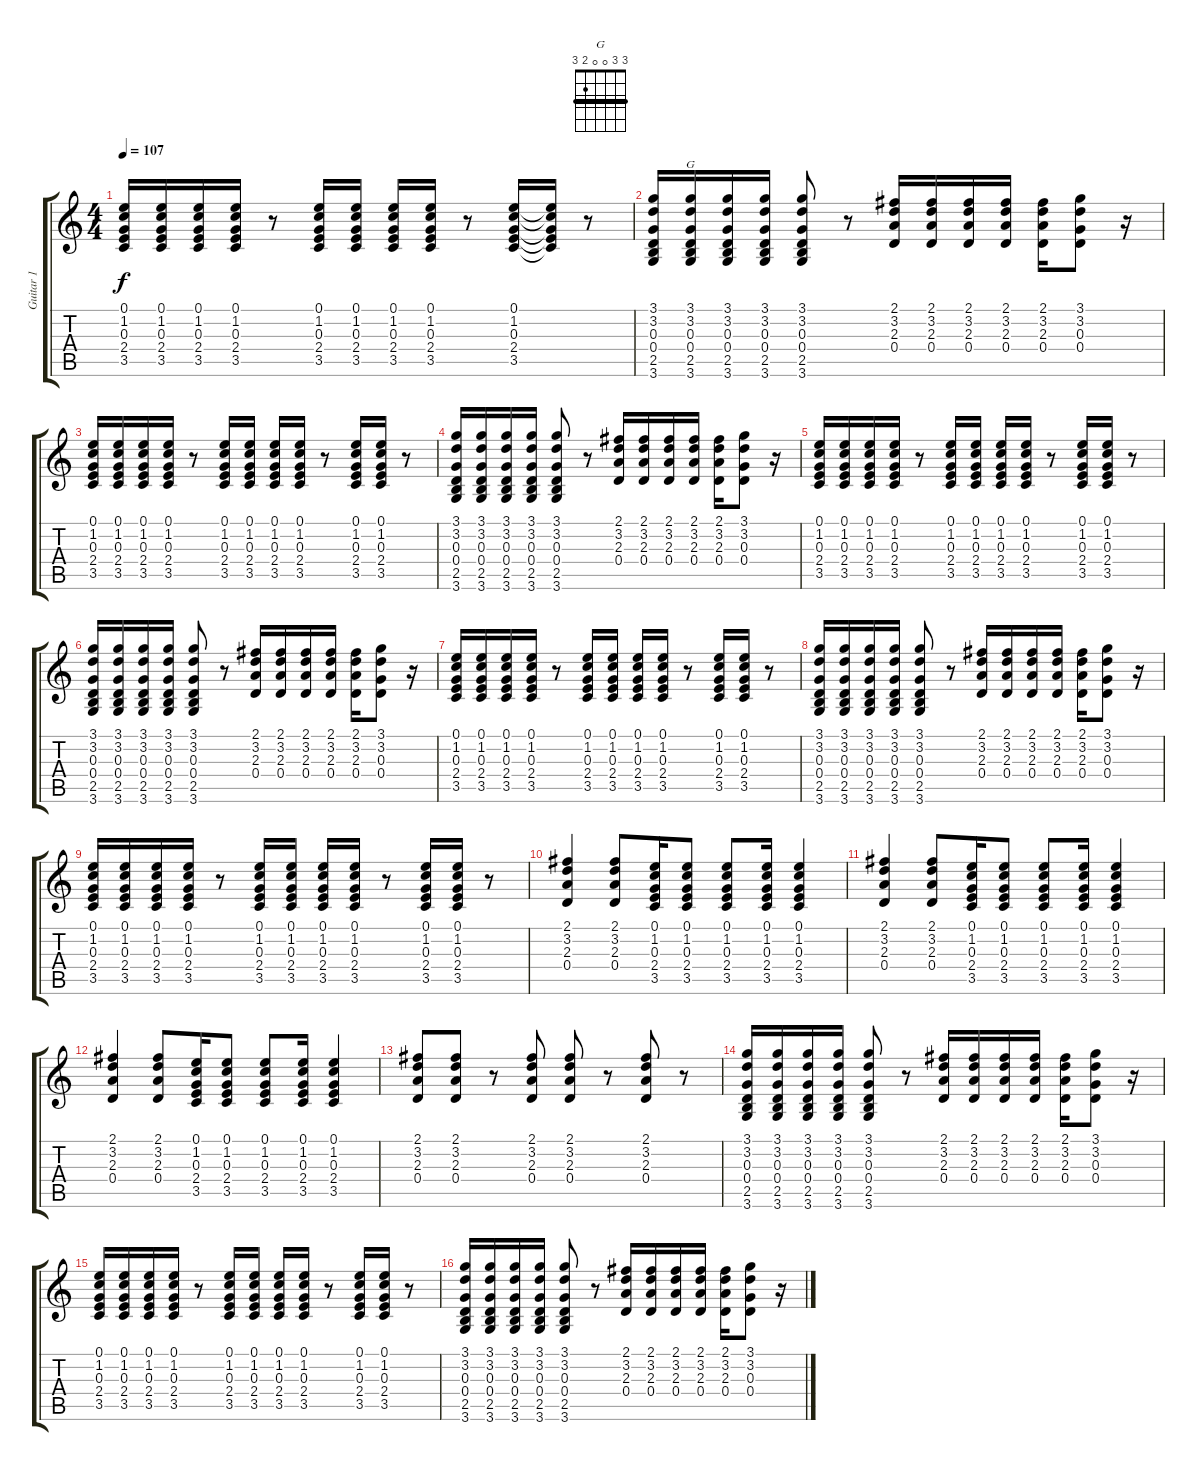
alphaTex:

\track ("Guitar 1" "Guitar 1") {instrument distortionguitar}
\staff {score tabs}
\tuning (E4 B3 G3 D3 A2 E2) {hide}
\chord ("G" 3 3 0 0 2 3) {barre 3}
\ts (4 4)
\tempo 107
\clef g2
\ks c
(0.1 1.2 0.3 2.4 3.5).16{dy f} (0.1 1.2 0.3 2.4 3.5).16 (0.1 1.2 0.3 2.4 3.5).16 (0.1 1.2 0.3 2.4 3.5).16 r.8 (0.1 1.2 0.3 2.4 3.5).16 (0.1 1.2 0.3 2.4 3.5).16 (0.1 1.2 0.3 2.4 3.5).16 (0.1 1.2 0.3 2.4 3.5).16 r.8 (0.1 1.2 0.3 2.4 3.5).16 (0.1{t} 1.2{t} 0.3{t} 2.4{t} 3.5{t}).16 r.8 |
(3.1 3.2 0.3 0.4 2.5 3.6).16{instrument electricguitarmuted} (3.1 3.2 0.3 0.4 2.5 3.6).16{ch "G"} (3.1 3.2 0.3 0.4 2.5 3.6).16 (3.1 3.2 0.3 0.4 2.5 3.6).16 (3.1 3.2 0.3 0.4 2.5 3.6).8 r.8 (2.1 3.2 2.3 0.4).16 (2.1 3.2 2.3 0.4).16 (2.1 3.2 2.3 0.4).16 (2.1 3.2 2.3 0.4).16 (2.1 3.2 2.3 0.4).16 (3.1 3.2 0.3 0.4).8 r.16 |
(0.1 1.2 0.3 2.4 3.5).16 (0.1 1.2 0.3 2.4 3.5).16 (0.1 1.2 0.3 2.4 3.5).16 (0.1 1.2 0.3 2.4 3.5).16 r.8 (0.1 1.2 0.3 2.4 3.5).16 (0.1 1.2 0.3 2.4 3.5).16 (0.1 1.2 0.3 2.4 3.5).16 (0.1 1.2 0.3 2.4 3.5).16 r.8 (0.1 1.2 0.3 2.4 3.5).16 (0.1 1.2 0.3 2.4 3.5).16 r.8 |
(3.1 3.2 0.3 0.4 2.5 3.6).16 (3.1 3.2 0.3 0.4 2.5 3.6).16 (3.1 3.2 0.3 0.4 2.5 3.6).16 (3.1 3.2 0.3 0.4 2.5 3.6).16 (3.1 3.2 0.3 0.4 2.5 3.6).8 r.8 (2.1 3.2 2.3 0.4).16 (2.1 3.2 2.3 0.4).16 (2.1 3.2 2.3 0.4).16 (2.1 3.2 2.3 0.4).16 (2.1 3.2 2.3 0.4).16 (3.1 3.2 0.3 0.4).8 r.16 |
(0.1 1.2 0.3 2.4 3.5).16 (0.1 1.2 0.3 2.4 3.5).16 (0.1 1.2 0.3 2.4 3.5).16 (0.1 1.2 0.3 2.4 3.5).16 r.8 (0.1 1.2 0.3 2.4 3.5).16 (0.1 1.2 0.3 2.4 3.5).16 (0.1 1.2 0.3 2.4 3.5).16 (0.1 1.2 0.3 2.4 3.5).16 r.8 (0.1 1.2 0.3 2.4 3.5).16 (0.1 1.2 0.3 2.4 3.5).16 r.8 |
(3.1 3.2 0.3 0.4 2.5 3.6).16{instrument distortionguitar} (3.1 3.2 0.3 0.4 2.5 3.6).16 (3.1 3.2 0.3 0.4 2.5 3.6).16 (3.1 3.2 0.3 0.4 2.5 3.6).16 (3.1 3.2 0.3 0.4 2.5 3.6).8 r.8 (2.1 3.2 2.3 0.4).16{instrument electricguitarmuted} (2.1 3.2 2.3 0.4).16 (2.1 3.2 2.3 0.4).16 (2.1 3.2 2.3 0.4).16 (2.1 3.2 2.3 0.4).16 (3.1 3.2 0.3 0.4).8 r.16 |
(0.1 1.2 0.3 2.4 3.5).16 (0.1 1.2 0.3 2.4 3.5).16 (0.1 1.2 0.3 2.4 3.5).16 (0.1 1.2 0.3 2.4 3.5).16 r.8 (0.1 1.2 0.3 2.4 3.5).16 (0.1 1.2 0.3 2.4 3.5).16 (0.1 1.2 0.3 2.4 3.5).16 (0.1 1.2 0.3 2.4 3.5).16 r.8 (0.1 1.2 0.3 2.4 3.5).16 (0.1 1.2 0.3 2.4 3.5).16 r.8 |
(3.1 3.2 0.3 0.4 2.5 3.6).16 (3.1 3.2 0.3 0.4 2.5 3.6).16 (3.1 3.2 0.3 0.4 2.5 3.6).16 (3.1 3.2 0.3 0.4 2.5 3.6).16 (3.1 3.2 0.3 0.4 2.5 3.6).8 r.8 (2.1 3.2 2.3 0.4).16 (2.1 3.2 2.3 0.4).16 (2.1 3.2 2.3 0.4).16 (2.1 3.2 2.3 0.4).16 (2.1 3.2 2.3 0.4).16 (3.1 3.2 0.3 0.4).8 r.16 |
(0.1 1.2 0.3 2.4 3.5).16 (0.1 1.2 0.3 2.4 3.5).16 (0.1 1.2 0.3 2.4 3.5).16 (0.1 1.2 0.3 2.4 3.5).16 r.8 (0.1 1.2 0.3 2.4 3.5).16 (0.1 1.2 0.3 2.4 3.5).16 (0.1 1.2 0.3 2.4 3.5).16 (0.1 1.2 0.3 2.4 3.5).16 r.8 (0.1 1.2 0.3 2.4 3.5).16 (0.1 1.2 0.3 2.4 3.5).16 r.8 |
(2.1 3.2 2.3 0.4).4{instrument distortionguitar} (2.1 3.2 2.3 0.4).8 (0.1 1.2 0.3 2.4 3.5).16 (0.1 1.2 0.3 2.4 3.5).8 (0.1 1.2 0.3 2.4 3.5).8 (0.1 1.2 0.3 2.4 3.5).16 (0.1 1.2 0.3 2.4 3.5).4 |
(2.1 3.2 2.3 0.4).4 (2.1 3.2 2.3 0.4).8 (0.1 1.2 0.3 2.4 3.5).16 (0.1 1.2 0.3 2.4 3.5).8 (0.1 1.2 0.3 2.4 3.5).8 (0.1 1.2 0.3 2.4 3.5).16 (0.1 1.2 0.3 2.4 3.5).4 |
(2.1 3.2 2.3 0.4).4 (2.1 3.2 2.3 0.4).8 (0.1 1.2 0.3 2.4 3.5).16 (0.1 1.2 0.3 2.4 3.5).8 (0.1 1.2 0.3 2.4 3.5).8 (0.1 1.2 0.3 2.4 3.5).16 (0.1 1.2 0.3 2.4 3.5).4 |
(2.1 3.2 2.3 0.4).8 (2.1 3.2 2.3 0.4).8 r.8 (2.1 3.2 2.3 0.4).8 (2.1 3.2 2.3 0.4).8 r.8 (2.1 3.2 2.3 0.4).8 r.8 |
(3.1 3.2 0.3 0.4 2.5 3.6).16 (3.1 3.2 0.3 0.4 2.5 3.6).16 (3.1 3.2 0.3 0.4 2.5 3.6).16 (3.1 3.2 0.3 0.4 2.5 3.6).16 (3.1 3.2 0.3 0.4 2.5 3.6).8 r.8 (2.1 3.2 2.3 0.4).16 (2.1 3.2 2.3 0.4).16 (2.1 3.2 2.3 0.4).16 (2.1 3.2 2.3 0.4).16 (2.1 3.2 2.3 0.4).16 (3.1 3.2 0.3 0.4).8 r.16 |
(0.1 1.2 0.3 2.4 3.5).16 (0.1 1.2 0.3 2.4 3.5).16 (0.1 1.2 0.3 2.4 3.5).16 (0.1 1.2 0.3 2.4 3.5).16 r.8 (0.1 1.2 0.3 2.4 3.5).16 (0.1 1.2 0.3 2.4 3.5).16 (0.1 1.2 0.3 2.4 3.5).16 (0.1 1.2 0.3 2.4 3.5).16 r.8 (0.1 1.2 0.3 2.4 3.5).16 (0.1 1.2 0.3 2.4 3.5).16 r.8 |
(3.1 3.2 0.3 0.4 2.5 3.6).16 (3.1 3.2 0.3 0.4 2.5 3.6).16 (3.1 3.2 0.3 0.4 2.5 3.6).16 (3.1 3.2 0.3 0.4 2.5 3.6).16 (3.1 3.2 0.3 0.4 2.5 3.6).8 r.8 (2.1 3.2 2.3 0.4).16 (2.1 3.2 2.3 0.4).16 (2.1 3.2 2.3 0.4).16 (2.1 3.2 2.3 0.4).16 (2.1 3.2 2.3 0.4).16 (3.1 3.2 0.3 0.4).8 r.16
